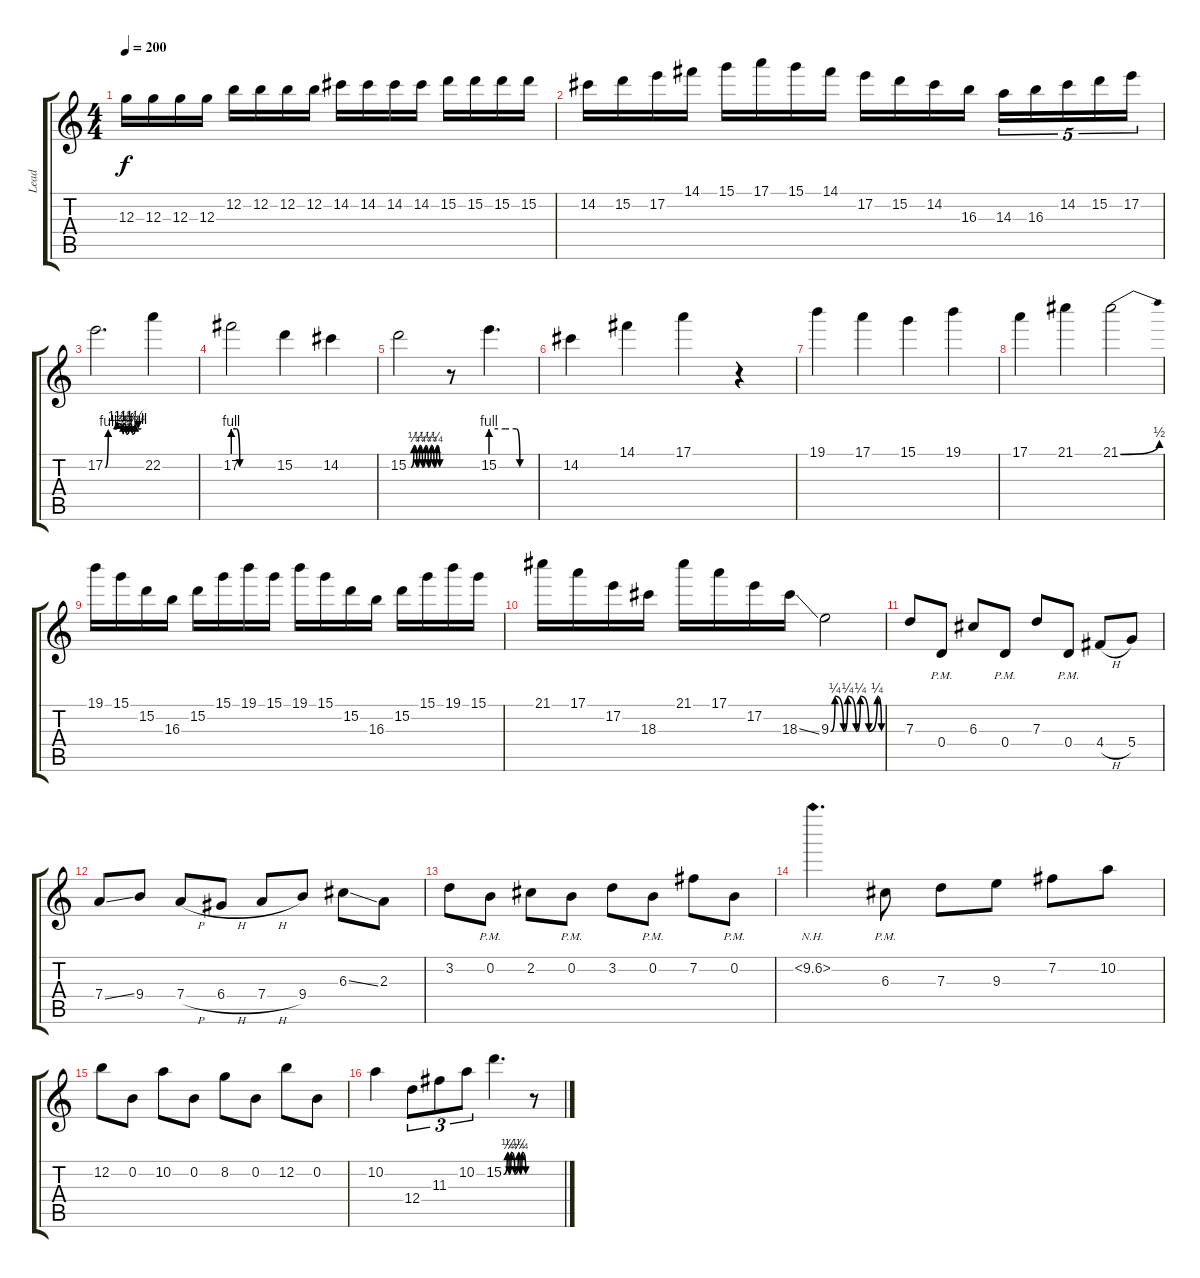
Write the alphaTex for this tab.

\track ("Lead" "Lead") {instrument distortionguitar}
\staff {score tabs}
\tuning (E4 B3 G3 D3 A2 E2) {hide}
\ts (4 4)
\tempo 200
\clef g2
\ks c
12.3.16{dy f} 12.3.16 12.3.16 12.3.16 12.2.16 12.2.16 12.2.16 12.2.16 14.2.16 14.2.16 14.2.16 14.2.16 15.2.16 15.2.16 15.2.16 15.2.16 |
14.2.16 15.2.16 17.2.16 14.1.16 15.1.16 17.1.16 15.1.16 14.1.16 17.2.16 15.2.16 14.2.16 16.3.16 14.3.16{tu (5 4)} 16.3.16{tu (5 4)} 14.2.16{tu (5 4)} 15.2.16{tu (5 4)} 17.2.16{tu (5 4)} |
17.2{be (custom 0 0 5 4 20 4 20 5 30 3 30 5 35 3 40 5 45 3 50 5 55 4 60 4)}.2{d} 22.2.4 |
17.2{be (custom 0 4 5 4 10 0 60 0)}.2 15.2.4 14.2.4 |
15.2{be (custom 0 0 5 0 10 1 15 0 20 1 25 0 30 1 35 0 40 1 45 0 50 1 55 0 60 0)}.2 r.8 15.2{be (custom 0 4 20 4 35 4 40 0 60 0)}.4{d} |
14.2.4 14.1.4 17.1.4 r.4 |
19.1.4 17.1.4 15.1.4 19.1.4 |
17.1.4 21.1.4 21.1{be (bend 0 0 60 2)}.2 |
19.1.16 15.1.16 15.2.16 16.3.16 15.2.16 15.1.16 19.1.16 15.1.16 19.1.16 15.1.16 15.2.16 16.3.16 15.2.16 15.1.16 19.1.16 15.1.16 |
21.1.16 17.1.16 17.2.16 18.3.16 21.1.16 17.1.16 17.2.16 18.3{ss}.16 9.3{be (custom 0 0 5 1 15 0 20 1 30 0 35 1 45 0 55 1 60 0)}.2 |
7.3.8 0.4{pm}.8 6.3.8 0.4{pm}.8 7.3.8 0.4{pm}.8 4.4{h}.8 5.4.8 |
7.4{ss}.8 9.4.8 7.4{h}.8 6.4{h}.8 7.4{h}.8 9.4.8 6.3{ss}.8 2.3.8 |
3.2.8 0.2{pm}.8 2.2.8 0.2{pm}.8 3.2.8 0.2{pm}.8 7.2.8 0.2{pm}.8 |
10.2{nh}.4{d} 6.3{pm}.8 7.3.8 9.3.8 7.2.8 10.2.8 |
12.2.8 0.2.8 10.2.8 0.2.8 8.2.8 0.2.8 12.2.8 0.2.8 |
10.2.4 12.4.8{tu (3 2)} 11.3.8{tu (3 2)} 10.2.8{tu (3 2)} 15.2{be (custom 0 0 10 1 15 0 20 1 30 0 40 1 45 0 50 1 60 0)}.4{d} r.8
